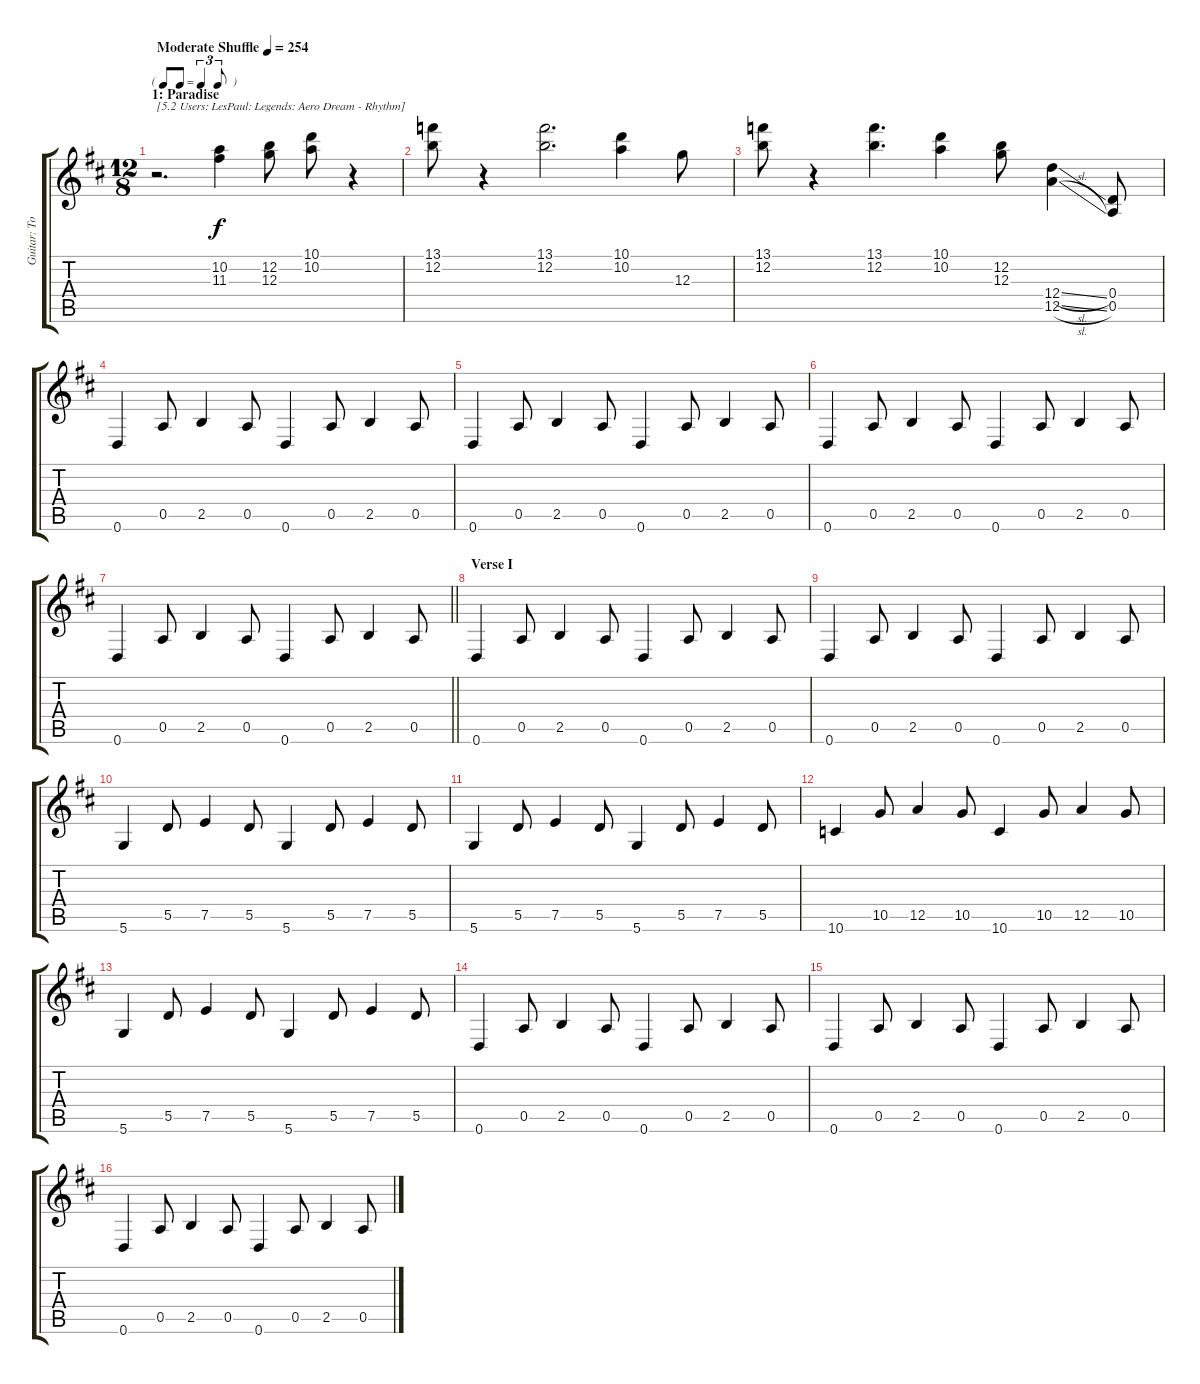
\track ("Guitar: Todd" "Guitar: To") {instrument distortionguitar}
\staff {score tabs}
\tuning (E4 B3 G3 D3 A2 D2) {hide}
\ts (12 8)
\tf triplet8th
\section ("" "1: Paradise")
\tempo (254 "Moderate Shuffle")
\clef g2
\ks d
r.2{d txt "[5.2 Users: LesPaul: Legends: Aero Dream - Rhythm]" dy f instrument distortionguitar} (10.2 11.3).4 (12.2 12.3).8 (10.1 10.2).8 r.4 |
(13.1 12.2).8 r.4 (13.1 12.2).2{d} (10.1 10.2).4 12.3.8 |
(13.1 12.2).8 r.4 (13.1 12.2).4{d} (10.1 10.2).4 (12.2 12.3).8 (12.4{sl} 12.5{sl}).4 (0.4 0.5).8 |
0.6.4 0.5.8 2.5.4 0.5.8 0.6.4 0.5.8 2.5.4 0.5.8 |
0.6.4 0.5.8 2.5.4 0.5.8 0.6.4 0.5.8 2.5.4 0.5.8 |
0.6.4 0.5.8 2.5.4 0.5.8 0.6.4 0.5.8 2.5.4 0.5.8 |
\barLineRight lightlight
0.6.4 0.5.8 2.5.4 0.5.8 0.6.4 0.5.8 2.5.4 0.5.8 |
\section ("" "Verse I")
0.6.4 0.5.8 2.5.4 0.5.8 0.6.4 0.5.8 2.5.4 0.5.8 |
0.6.4 0.5.8 2.5.4 0.5.8 0.6.4 0.5.8 2.5.4 0.5.8 |
5.6.4 5.5.8 7.5.4 5.5.8 5.6.4 5.5.8 7.5.4 5.5.8 |
5.6.4 5.5.8 7.5.4 5.5.8 5.6.4 5.5.8 7.5.4 5.5.8 |
10.6.4 10.5.8 12.5.4 10.5.8 10.6.4 10.5.8 12.5.4 10.5.8 |
5.6.4 5.5.8 7.5.4 5.5.8 5.6.4 5.5.8 7.5.4 5.5.8 |
0.6.4 0.5.8 2.5.4 0.5.8 0.6.4 0.5.8 2.5.4 0.5.8 |
0.6.4 0.5.8 2.5.4 0.5.8 0.6.4 0.5.8 2.5.4 0.5.8 |
0.6.4 0.5.8 2.5.4 0.5.8 0.6.4 0.5.8 2.5.4 0.5.8
